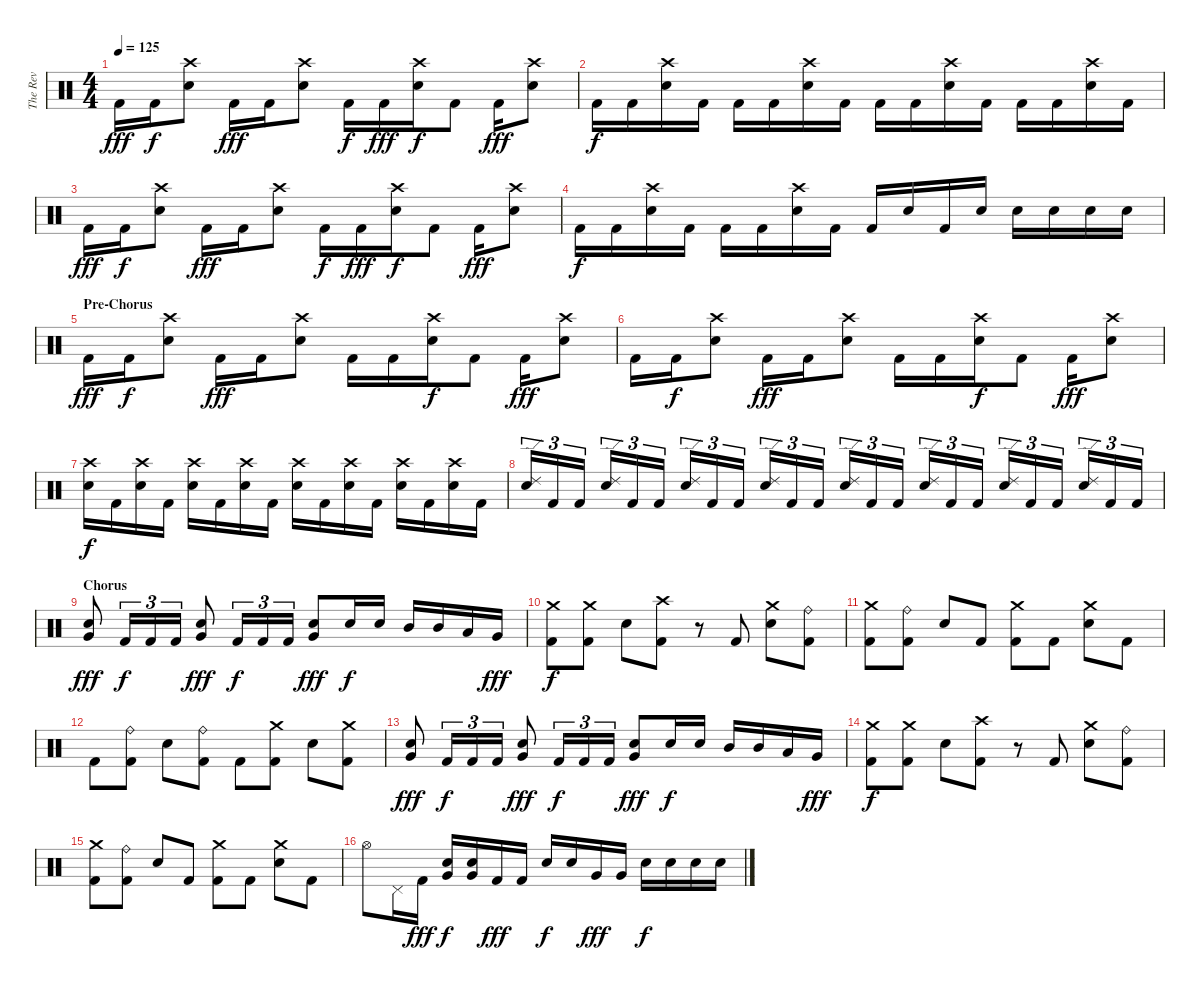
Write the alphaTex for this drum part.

\track ("The Rev" "The Rev") {instrument percussion}
\staff {score}
\articulation defaults
\ts (4 4)
\tempo 125
\clef neutral
\ks c "Kick (hit) 2".16{dy fff} "Kick (hit) 2".16{dy f}
("Crash high (hit)" "Electric Snare (hit)").8 "Kick (hit) 2".16{dy fff} "Kick (hit) 2".16 ("Crash high (hit)" "Electric Snare (hit)").8 "Kick (hit) 2".16{dy f} "Kick (hit) 2".16{dy fff} ("Crash high (hit)" "Electric Snare (hit)").16{dy f} "Kick (hit) 2".8 "Kick (hit) 2".16{dy fff} ("Crash high (hit)" "Electric Snare (hit)").8 |
"Kick (hit) 2".16{dy f} "Kick (hit) 2".16 ("Crash high (hit)" "Electric Snare (hit)").16 "Kick (hit) 2".16 "Kick (hit) 2".16 "Kick (hit) 2".16 ("Crash high (hit)" "Electric Snare (hit)").16 "Kick (hit) 2".16 "Kick (hit) 2".16 "Kick (hit) 2".16 ("Crash high (hit)" "Electric Snare (hit)").16 "Kick (hit) 2".16 "Kick (hit) 2".16 "Kick (hit) 2".16 ("Crash high (hit)" "Electric Snare (hit)").16 "Kick (hit) 2".16 |
"Kick (hit) 2".16{dy fff} "Kick (hit) 2".16{dy f} ("Crash high (hit)" "Electric Snare (hit)").8 "Kick (hit) 2".16{dy fff} "Kick (hit) 2".16 ("Crash high (hit)" "Electric Snare (hit)").8 "Kick (hit) 2".16{dy f} "Kick (hit) 2".16{dy fff} ("Crash high (hit)" "Electric Snare (hit)").16{dy f} "Kick (hit) 2".8 "Kick (hit) 2".16{dy fff} ("Crash high (hit)" "Electric Snare (hit)").8 |
"Kick (hit) 2".16{dy f} "Kick (hit) 2".16 ("Crash high (hit)" "Electric Snare (hit)").16 "Kick (hit) 2".16 "Kick (hit) 2".16 "Kick (hit) 2".16 ("Crash high (hit)" "Electric Snare (hit)").16 "Kick (hit) 2".16 "Kick (hit) 2".16 "Electric Snare (hit)".16 "Kick (hit) 2".16 "Electric Snare (hit)".16 "Electric Snare (hit)".16 "Electric Snare (hit)".16 "Electric Snare (hit)".16 "Electric Snare (hit)".16 |
\section ("" "Pre-Chorus")
"Kick (hit) 2".16{dy fff} "Kick (hit) 2".16{dy f} ("Crash high (hit)" "Electric Snare (hit)").8 "Kick (hit) 2".16{dy fff} "Kick (hit) 2".16 ("Crash high (hit)" "Electric Snare (hit)").8 "Kick (hit) 2".16 "Kick (hit) 2".16 ("Crash high (hit)" "Electric Snare (hit)").16{dy f} "Kick (hit) 2".8 "Kick (hit) 2".16{dy fff} ("Crash high (hit)" "Electric Snare (hit)").8 |
"Kick (hit) 2".16 "Kick (hit) 2".16{dy f} ("Crash high (hit)" "Electric Snare (hit)").8 "Kick (hit) 2".16{dy fff} "Kick (hit) 2".16 ("Crash high (hit)" "Electric Snare (hit)").8 "Kick (hit) 2".16 "Kick (hit) 2".16 ("Crash high (hit)" "Electric Snare (hit)").16{dy f} "Kick (hit) 2".8 "Kick (hit) 2".16{dy fff} ("Crash high (hit)" "Electric Snare (hit)").8 |
("Crash high (hit)" "Electric Snare (hit)").16{dy f} "Kick (hit) 2".16 ("Crash high (hit)" "Electric Snare (hit)").16 "Kick (hit) 2".16 ("Crash high (hit)" "Electric Snare (hit)").16 "Kick (hit) 2".16 ("Crash high (hit)" "Electric Snare (hit)").16 "Kick (hit) 2".16 ("Crash high (hit)" "Electric Snare (hit)").16 "Kick (hit) 2".16 ("Crash high (hit)" "Electric Snare (hit)").16 "Kick (hit) 2".16 ("Crash high (hit)" "Electric Snare (hit)").16 "Kick (hit) 2".16 ("Crash high (hit)" "Electric Snare (hit)").16 "Kick (hit) 2".16 |
("Ride (edge) 2" "Electric Snare (hit)").16{tu (3 2)} "Kick (hit) 2".16{tu (3 2)} "Kick (hit) 2".16{tu (3 2)} ("Ride (edge) 2" "Electric Snare (hit)").16{tu (3 2)} "Kick (hit) 2".16{tu (3 2)} "Kick (hit) 2".16{tu (3 2)} ("Ride (edge) 2" "Electric Snare (hit)").16{tu (3 2)} "Kick (hit) 2".16{tu (3 2)} "Kick (hit) 2".16{tu (3 2)} ("Ride (edge) 2" "Electric Snare (hit)").16{tu (3 2)} "Kick (hit) 2".16{tu (3 2)} "Kick (hit) 2".16{tu (3 2)} ("Ride (edge) 2" "Electric Snare (hit)").16{tu (3 2)} "Kick (hit) 2".16{tu (3 2)} "Kick (hit) 2".16{tu (3 2)} ("Ride (edge) 2" "Electric Snare (hit)").16{tu (3 2)} "Kick (hit) 2".16{tu (3 2)} "Kick (hit) 2".16{tu (3 2)} ("Ride (edge) 2" "Electric Snare (hit)").16{tu (3 2)} "Kick (hit) 2".16{tu (3 2)} "Kick (hit) 2".16{tu (3 2)} ("Ride (edge) 2" "Electric Snare (hit)").16{tu (3 2)} "Kick (hit) 2".16{tu (3 2)} "Kick (hit) 2".16{tu (3 2)} |
\section ("" "Chorus")
("Very Low Tom (hit)" "Electric Snare (hit)").8{dy fff} "Kick (hit) 2".16{tu (3 2) dy f} "Kick (hit) 2".16{tu (3 2)} "Kick (hit) 2".16{tu (3 2)} ("Very Low Tom (hit)" "Electric Snare (hit)").8{dy fff} "Kick (hit) 2".16{tu (3 2) dy f} "Kick (hit) 2".16{tu (3 2)} "Kick (hit) 2".16{tu (3 2)} ("Very Low Tom (hit)" "Electric Snare (hit)").8{dy fff} "Electric Snare (hit)".16{dy f} "Electric Snare (hit)".16 "Mid Tom (hit)".16 "Mid Tom (hit)".16 "Low Tom (hit)".16 "Very Low Tom (hit)".16{dy fff} |
("Crash medium (hit)" "Kick (hit) 2").8{dy f} ("Crash medium (hit)" "Kick (hit) 2").8 "Electric Snare (hit)".8 ("Crash high (hit)" "Kick (hit) 2").8 r.8 "Kick (hit) 2".8 ("Crash medium (hit)" "Electric Snare (hit)").8 ("Ride (bell)" "Kick (hit) 2").8 |
("Crash medium (hit)" "Kick (hit) 2").8 ("Ride (bell)" "Kick (hit) 2").8 "Electric Snare (hit)".8 "Kick (hit) 2".8 ("Crash medium (hit)" "Kick (hit) 2").8 "Kick (hit) 2".8 ("Crash medium (hit)" "Electric Snare (hit)").8 "Kick (hit) 2".8 |
"Kick (hit) 2".8 ("Ride (bell)" "Kick (hit) 2").8 "Electric Snare (hit)".8 ("Ride (bell)" "Kick (hit) 2").8 "Kick (hit) 2".8 ("Crash medium (hit)" "Kick (hit) 2").8 "Electric Snare (hit)".8 ("Crash medium (hit)" "Kick (hit) 2").8 |
("Very Low Tom (hit)" "Electric Snare (hit)").8{dy fff} "Kick (hit) 2".16{tu (3 2) dy f} "Kick (hit) 2".16{tu (3 2)} "Kick (hit) 2".16{tu (3 2)} ("Very Low Tom (hit)" "Electric Snare (hit)").8{dy fff} "Kick (hit) 2".16{tu (3 2) dy f} "Kick (hit) 2".16{tu (3 2)} "Kick (hit) 2".16{tu (3 2)} ("Very Low Tom (hit)" "Electric Snare (hit)").8{dy fff} "Electric Snare (hit)".16{dy f} "Electric Snare (hit)".16 "Mid Tom (hit)".16 "Mid Tom (hit)".16 "Low Tom (hit)".16 "Very Low Tom (hit)".16{dy fff} |
("Crash medium (hit)" "Kick (hit) 2").8{dy f} ("Crash medium (hit)" "Kick (hit) 2").8 "Electric Snare (hit)".8 ("Crash high (hit)" "Kick (hit) 2").8 r.8 "Kick (hit) 2".8 ("Crash medium (hit)" "Electric Snare (hit)").8 ("Ride (bell)" "Kick (hit) 2").8 |
("Crash medium (hit)" "Kick (hit) 2").8 ("Ride (bell)" "Kick (hit) 2").8 "Electric Snare (hit)".8 "Kick (hit) 2".8 ("Crash medium (hit)" "Kick (hit) 2").8 "Kick (hit) 2".8 ("Crash medium (hit)" "Electric Snare (hit)").8 "Kick (hit) 2".8 |
"Hi-Hat (open)".8 "Pedal Hi-Hat (hit)".16 "Kick (hit) 2".16{dy fff} ("Very Low Tom (hit)" "Electric Snare (hit)").16{dy f} ("Very Low Tom (hit)" "Electric Snare (hit)").16 "Kick (hit) 2".16{dy fff} "Kick (hit) 2".16 "Electric Snare (hit)".16{dy f} "Electric Snare (hit)".16 "Very Low Tom (hit)".16{dy fff} "Very Low Tom (hit)".16 "Electric Snare (hit)".16{dy f} "Electric Snare (hit)".16 "Electric Snare (hit)".16 "Electric Snare (hit)".16
